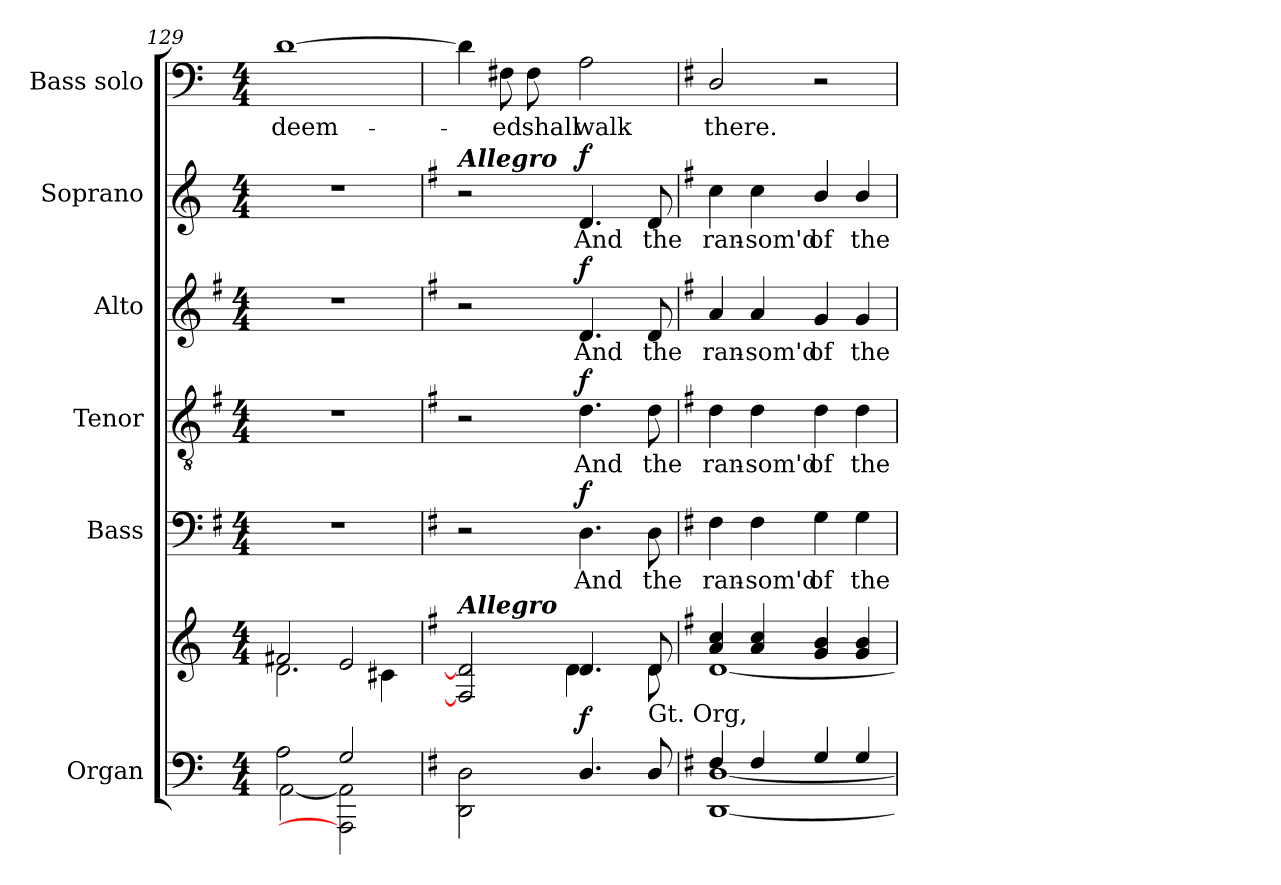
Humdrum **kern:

**kern	**kern	**dynam	**kern	**text	**dynam	**kern	**text	**dynam	**kern	**text	**dynam	**kern	**text	**dynam	**kern	**text
*part6	*part6	*part6	*part5	*part5	*part5	*part4	*part4	*part4	*part3	*part3	*part3	*part2	*part2	*part2	*part1	*part1
*staff7	*staff6	*staff6/7	*staff5	*staff5	*staff5	*staff4	*staff4	*staff4	*staff3	*staff3	*staff3	*staff2	*staff2	*staff2	*staff1	*staff1
*I"Organ	*	*	*I"Bass	*	*	*I"Tenor	*	*	*I"Alto	*	*	*I"Soprano	*	*	*I"Bass solo	*
*	*	*	*I'B	*	*	*I'T	*	*	*I'A	*	*	*I'S	*	*	*I'B	*
*clefF4	*clefG2	*	*clefF4	*	*	*clefGv2	*	*	*clefG2	*	*	*clefG2	*	*	*clefF4	*
*k[]	*k[]	*	*k[f#]	*	*	*k[f#]	*	*	*k[f#]	*	*	*k[]	*	*	*k[]	*
*C:	*C:	*	*G:	*	*	*G:	*	*	*G:	*	*	*C:	*	*	*C:	*
*M4/4	*M4/4	*	*M4/4	*	*	*M4/4	*	*	*M4/4	*	*	*M4/4	*	*	*M4/4	*
=129	=129	=129	=129	=129	=129	=129	=129	=129	=129	=129	=129	=129	=129	=129	=129	=129
*^	*^	*	*	*	*	*	*	*	*	*	*	*	*	*	*	*
!	!	!	!	!	!	!	!	!	!	!	!	!	!	!	!	!	!	!LO:LY:b
2A\	[2AA\	2f#X	2.d\	.	1r	.	.	1r	.	.	1r	.	.	1r	.	.	[1d	-deem-
2G/	2AAA\] 2AA\]	2e	.	.	.	.	.	.	.	.	.	.	.	.	.	.	.	.
.	.	.	4c#X\	.	.	.	.	.	.	.	.	.	.	.	.	.	.	.
=130	=130	=130	=130	=130	=130	=130	=130	=130	=130	=130	=130	=130	=130	=130	=130	=130	=130	=130
*k[f#]	*	*k[f#]	*	*	*	*	*	*	*	*	*	*	*	*k[f#]	*	*	*	*
*G:	*	*G:	*	*	*	*	*	*	*	*	*	*	*	*G:	*	*	*	*
!	!	!	!	!	!	!	!	!	!	!	!	!	!	!LO:TX:a:Bi:t=Allegro	!	!	!	!
!	!	!LO:TX:a:Bi:t=Allegro	!	!	!	!	!	!	!	!	!	!	!	!	!	!	!	!
2DD\ 2D\	2ryy	2F#] 2d]	2ryy	.	2r	.	.	2r	.	.	2r	.	.	2r	.	.	4d]	.
!	!	!	!	!	!	!	!	!	!	!	!	!	!	!	!	!	!	!LO:LY:b
.	.	.	.	.	.	.	.	.	.	.	.	.	.	.	.	.	8F#X	ed
!	!	!	!	!	!	!	!	!	!	!	!	!	!	!	!	!	!	!LO:LY:b
.	.	.	.	.	.	.	.	.	.	.	.	.	.	.	.	.	8F#L	shall
!	!	!	!	!LO:DY:a=2	!	!LO:LY:b	!LO:DY:b	!	!LO:LY:b	!LO:DY:b	!	!LO:LY:b	!LO:DY:b	!	!LO:LY:b	!LO:DY:b	!	!LO:LY:b
4.D/	2ryy	4.d	4d	f	4.D	And	f	4.d	And	f	4.d	And	f	4.d	And	f	2A	walk
.	.	.	8ryy	.	.	.	.	.	.	.	.	.	.	.	.	.	.	.
!LO:TX:a:t=Gt. Org,	!	!	!	!	!	!	!	!	!	!	!	!	!	!	!	!	!	!
!	!	!	!	!	!	!LO:LY:b	!	!	!LO:LY:b	!	!	!LO:LY:b	!	!	!LO:LY:b	!	!	!
8D/	.	8d	8d	.	8D	the	.	8d	the	.	8d	the	.	8d	the	.	.	.
=131	=131	=131	=131	=131	=131	=131	=131	=131	=131	=131	=131	=131	=131	=131	=131	=131	=131	=131
*	*	*	*	*	*	*	*	*	*	*	*	*	*	*	*	*	*k[f#]	*
*	*	*	*	*	*	*	*	*	*	*	*	*	*	*	*	*	*G:	*
!	!	!	!	!	!	!LO:LY:b	!	!	!LO:LY:b	!	!	!LO:LY:b	!	!	!LO:LY:b	!	!	!LO:LY:b
4F#/	[1DD\ [1D\	4a/ 4cc/	[1d	.	4F#	ran-	.	4d	ran-	.	4a	ran-	.	4cc	ran-	.	2D/	there.
!	!	!	!	!	!	!LO:LY:b	!	!	!LO:LY:b	!	!	!LO:LY:b	!	!	!LO:LY:b	!	!	!
4F#/	.	4a/ 4cc/	.	.	4F#	-som'd	.	4d	-som'd	.	4a	-som'd	.	4cc	-som'd	.	.	.
!	!	!	!	!	!	!LO:LY:b	!	!	!LO:LY:b	!	!	!LO:LY:b	!	!	!LO:LY:b	!	!	!
4G/	.	4g 4b	.	.	4G	of	.	4d	of	.	4g	of	.	4b/	of	.	2r	.
!	!	!	!	!	!	!LO:LY:b	!	!	!LO:LY:b	!	!	!LO:LY:b	!	!	!LO:LY:b	!	!	!
4G/	.	4g 4b	.	.	4G	the	.	4d	the	.	4g	the	.	4b/	the	.	.	.
*v	*v	*	*	*	*	*	*	*	*	*	*	*	*	*	*	*	*	*
*	*v	*v	*	*	*	*	*	*	*	*	*	*	*	*	*	*	*
=	=	=	=	=	=	=	=	=	=	=	=	=	=	=	=	=
*-	*-	*-	*-	*-	*-	*-	*-	*-	*-	*-	*-	*-	*-	*-	*-	*-
